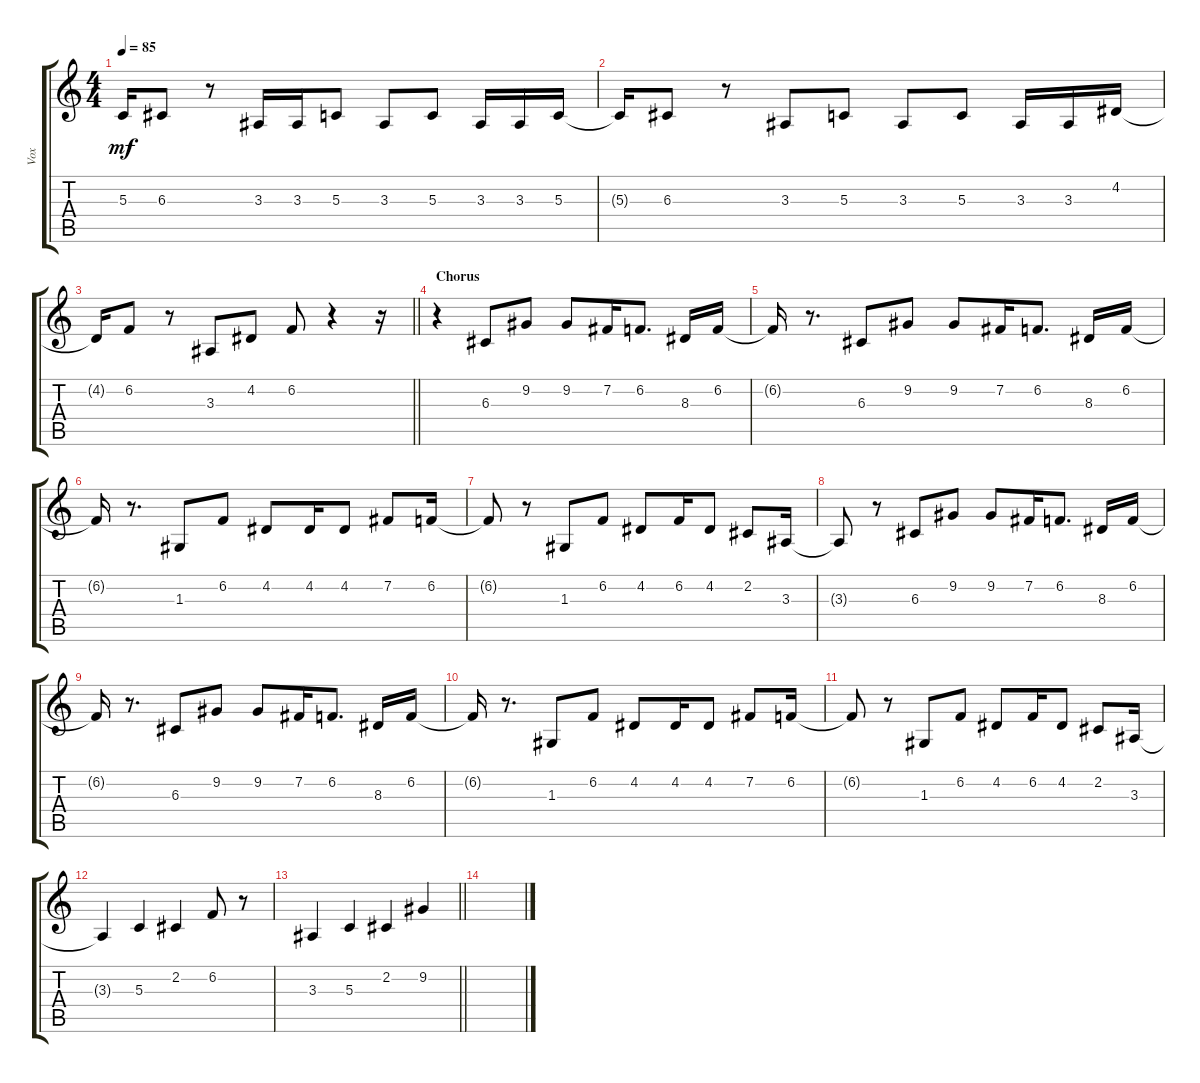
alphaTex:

\track ("Vox" "Vox") {instrument cello}
\staff {score tabs}
\tuning (E4 B3 G3 D3 A2 E2) {hide}
\ts (4 4)
\tempo 85
\clef g2
\ks c
5.3{t}.16{dy mf} 6.3.8 r.8 3.3.16 3.3.16 5.3.8 3.3.8 5.3.8 3.3.16 3.3.16 5.3.16 |
5.3{t}.16 6.3.8 r.8 3.3.8 5.3.8 3.3.8 5.3.8 3.3.16 3.3.16 4.2.16 |
\barLineRight lightlight
4.2{t}.16 6.2.8 r.8 3.3.8 4.2.8 6.2.8 r.4 r.16 |
\section ("" " Chorus")
r.4 6.3.8 9.2.8 9.2.8 7.2.16 6.2.8{d} 8.3.16 6.2.16 |
6.2{t}.16 r.8{d} 6.3.8 9.2.8 9.2.8 7.2.16 6.2.8{d} 8.3.16 6.2.16 |
6.2{t}.16 r.8{d} 1.3.8 6.2.8 4.2.8 4.2.16 4.2.8 7.2.8 6.2.16 |
6.2{t}.8 r.8 1.3.8 6.2.8 4.2.8 6.2.16 4.2.8 2.2.8 3.3.16 |
3.3{t}.8 r.8 6.3.8 9.2.8 9.2.8 7.2.16 6.2.8{d} 8.3.16 6.2.16 |
6.2{t}.16 r.8{d} 6.3.8 9.2.8 9.2.8 7.2.16 6.2.8{d} 8.3.16 6.2.16 |
6.2{t}.16 r.8{d} 1.3.8 6.2.8 4.2.8 4.2.16 4.2.8 7.2.8 6.2.16 |
6.2{t}.8 r.8 1.3.8 6.2.8 4.2.8 6.2.16 4.2.8 2.2.8 3.3.16 |
3.3{t}.4 5.3.4 2.2.4 6.2.8 r.8 |
\barLineRight lightlight
3.3.4 5.3.4 2.2.4 9.2.4 |
\section ("" " ")
